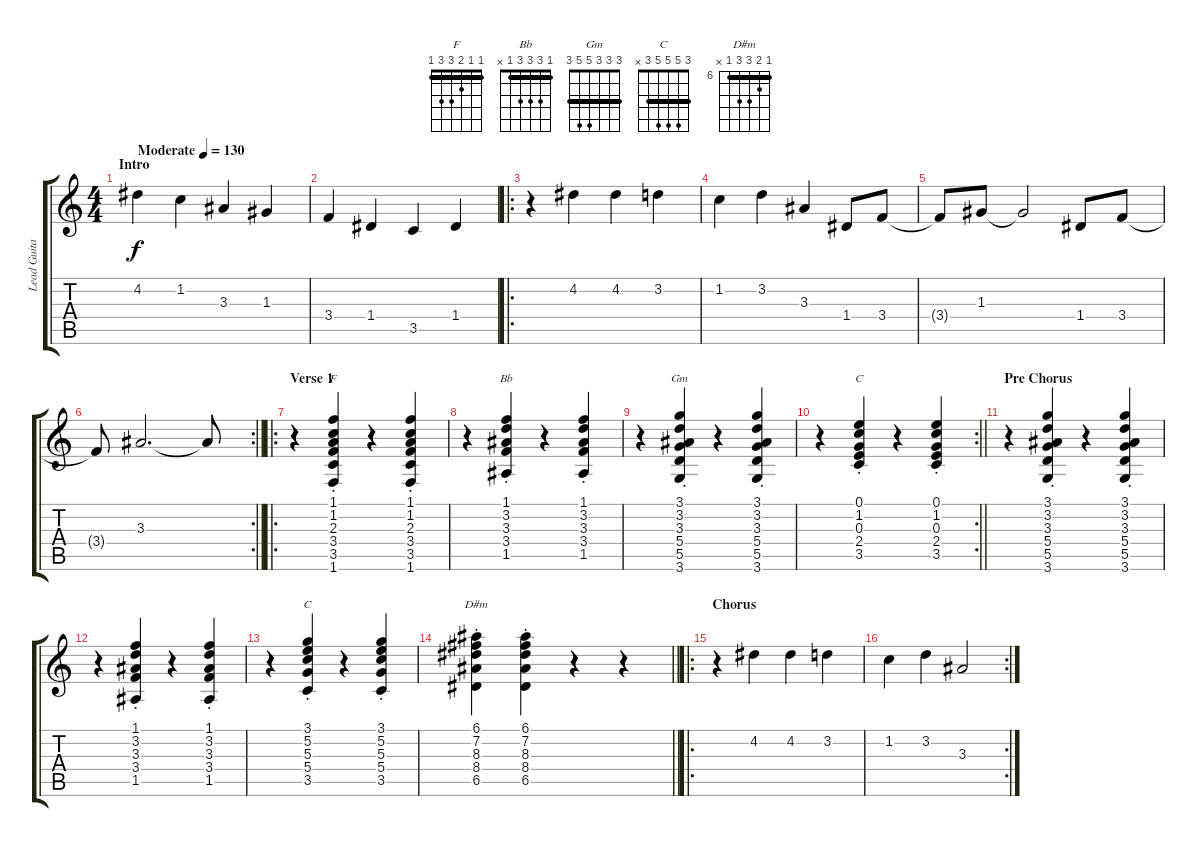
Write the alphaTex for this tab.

\track ("Lead Guitar" "Lead Guita") {instrument electricguitarclean}
\staff {score tabs}
\tuning (E4 B3 G3 D3 A2 E2) {hide}
\chord ("F" 1 1 2 3 3 1) {barre 1}
\chord ("Bb" 1 3 3 3 1 x) {barre 1}
\chord ("Gm" 3 3 3 5 5 3) {barre 3}
\chord ("C" 0 1 0 2 3 x)
\chord ("C" 3 5 5 5 3 x) {barre 3}
\chord ("D#m" 6 7 8 8 6 x) {firstfret 6 barre 6}
\ts (4 4)
\section ("" "Intro")
\tempo (130 "Moderate")
\clef g2
\ks c
4.2.4{dy f instrument electricguitarclean} 1.2.4 3.3.4 1.3.4 |
3.4.4 1.4.4 3.5.4 1.4.4 |
\ro
r.4 4.2.4 4.2.4 3.2.4 |
1.2.4 3.2.4 3.3.4 1.4.8 3.4.8 |
3.4{t}.8 1.3.8 1.3{t}.2 1.4.8 3.4.8 |
\rc 2
\barLineRight lightlight
3.4{t}.8 3.3.2{d} 3.3{t}.8 |
\ro
\section ("" "Verse 1")
r.4 (1.1{st} 1.2{st} 2.3{st} 3.4{st} 3.5{st} 1.6{st}).4{ch "F"} r.4 (1.1{st} 1.2{st} 2.3{st} 3.4{st} 3.5{st} 1.6{st}).4 |
r.4 (1.1{st} 3.2{st} 3.3{st} 3.4{st} 1.5{st}).4{ch "Bb"} r.4 (1.1{st} 3.2{st} 3.3{st} 3.4{st} 1.5{st}).4 |
r.4 (3.1{st} 3.2{st} 3.3{st} 5.4{st} 5.5{st} 3.6{st}).4{ch "Gm"} r.4 (3.1{st} 3.2{st} 3.3{st} 5.4{st} 5.5{st} 3.6{st}).4 |
\rc 2
\barLineRight lightlight
r.4 (0.1{st} 1.2{st} 0.3{st} 2.4{st} 3.5{st}).4{ch "C"} r.4 (0.1{st} 1.2{st} 0.3{st} 2.4{st} 3.5{st}).4 |
\section ("" "Pre Chorus")
r.4 (3.1{st} 3.2{st} 3.3{st} 5.4{st} 5.5{st} 3.6{st}).4 r.4 (3.1{st} 3.2{st} 3.3{st} 5.4{st} 5.5{st} 3.6{st}).4 |
r.4 (1.1{st} 3.2{st} 3.3{st} 3.4{st} 1.5{st}).4 r.4 (1.1{st} 3.2{st} 3.3{st} 3.4{st} 1.5{st}).4 |
r.4 (3.1{st} 5.2{st} 5.3{st} 5.4{st} 3.5{st}).4{ch "C"} r.4 (3.1{st} 5.2{st} 5.3{st} 5.4{st} 3.5{st}).4 |
\barLineRight lightlight
(6.1{st} 7.2{st} 8.3{st} 8.4{st} 6.5{st}).4{ch "D#m"} (6.1{st} 7.2{st} 8.3{st} 8.4{st} 6.5{st}).4 r.4 r.4 |
\ro
\section ("" "Chorus")
r.4 4.2.4 4.2.4 3.2.4 |
\rc 2
1.2.4 3.2.4 3.3.2
